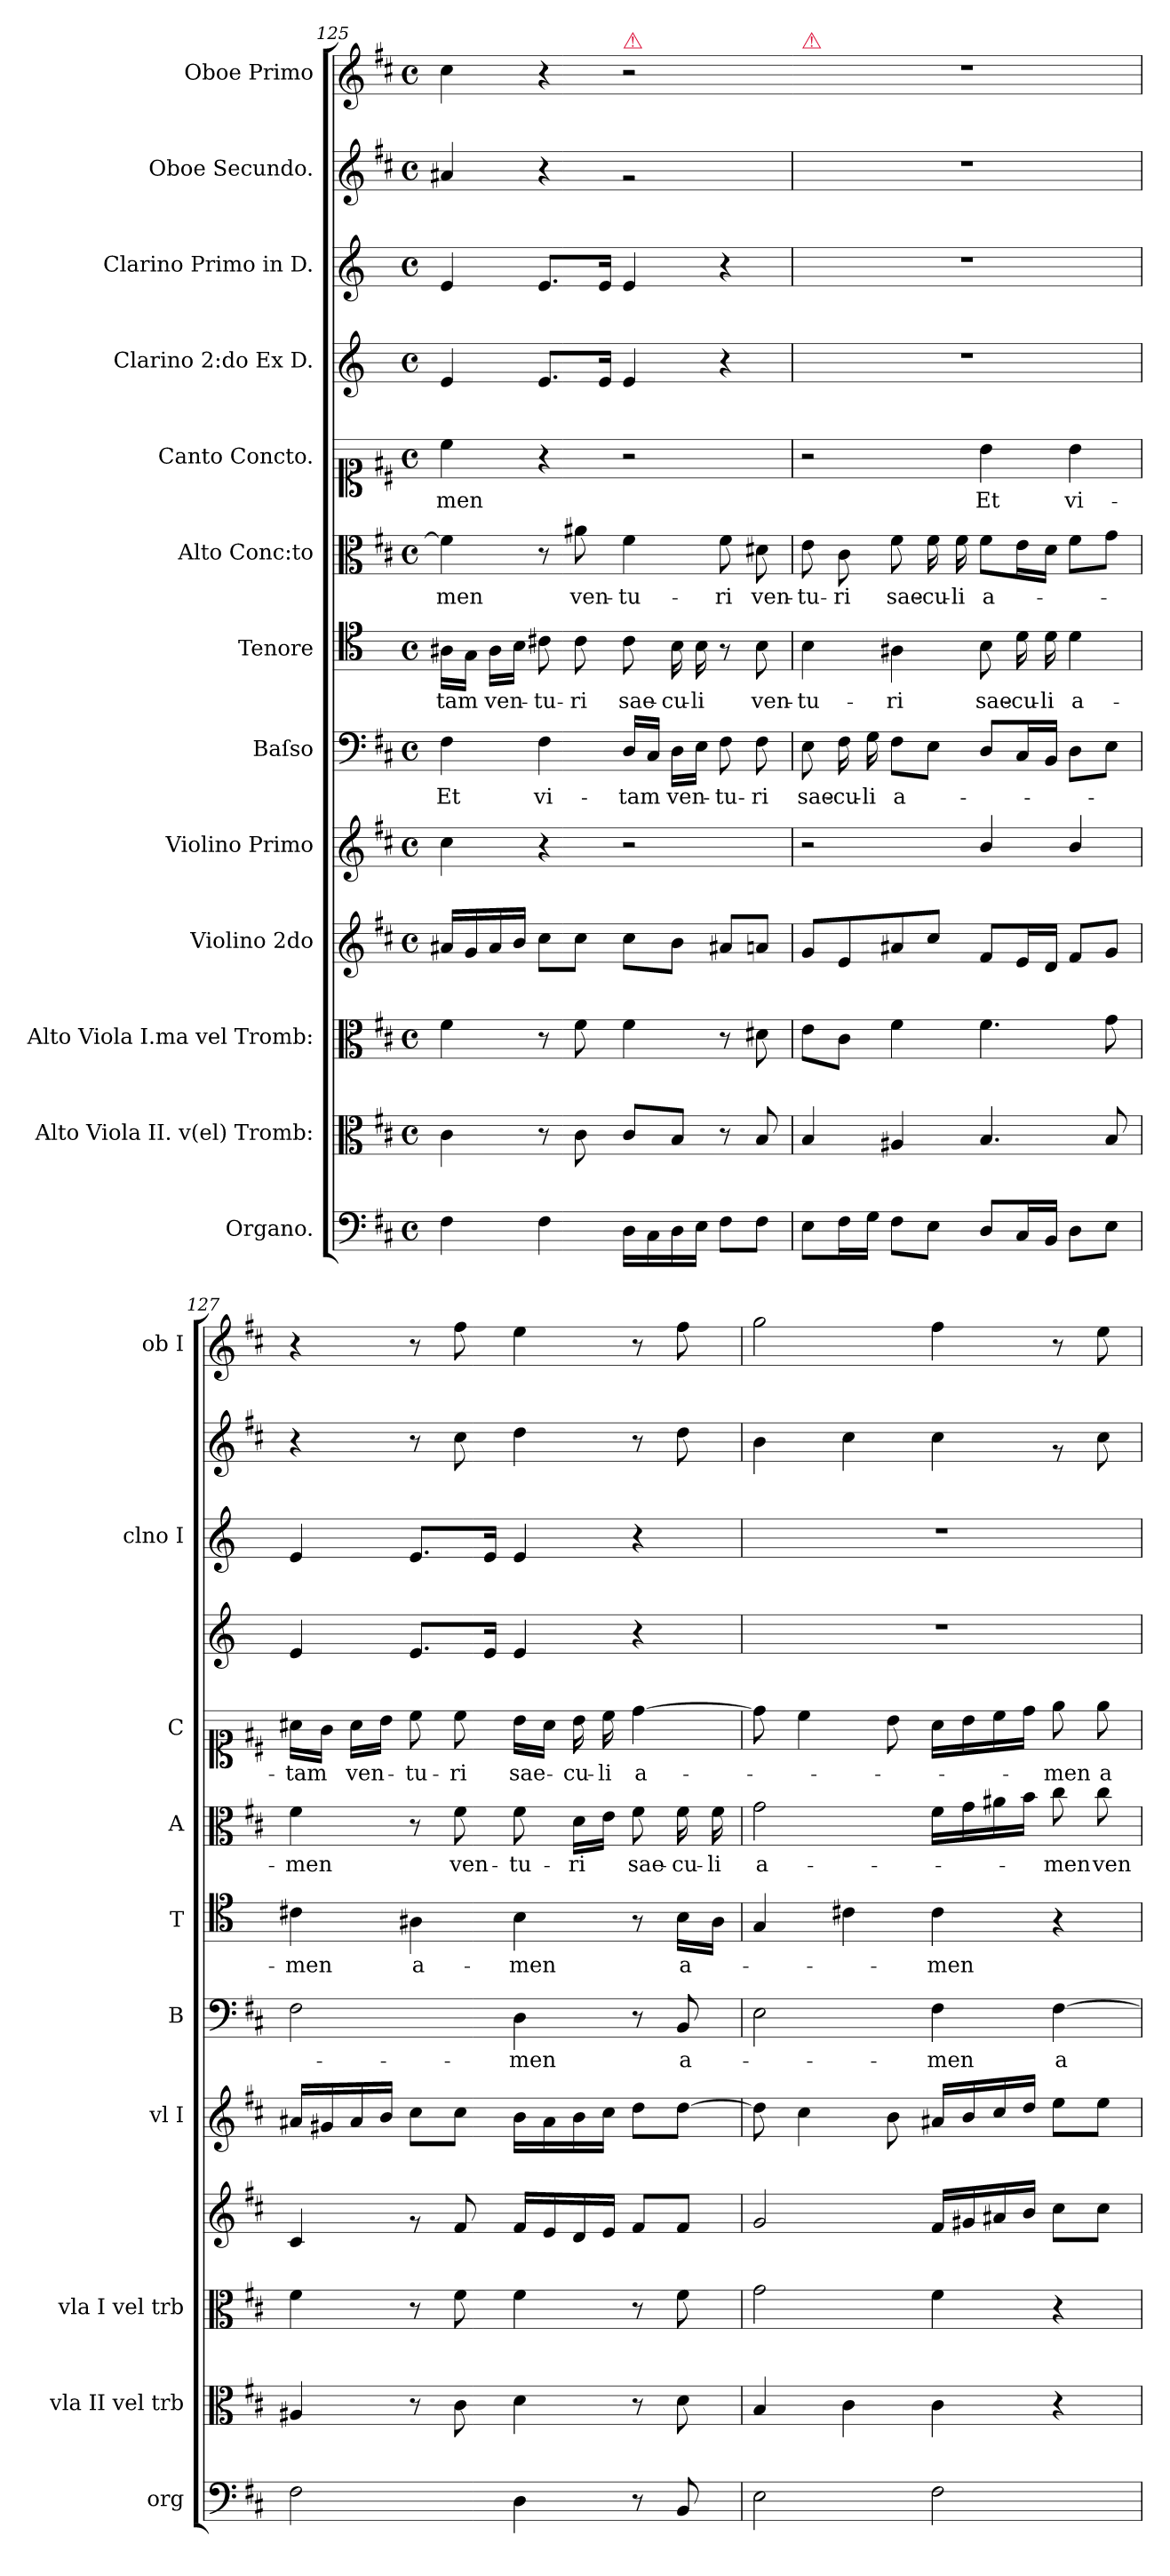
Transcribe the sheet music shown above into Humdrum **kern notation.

**kern	**kern	**kern	**kern	**kern	**kern	**text	**kern	**text	**kern	**text	**kern	**text	**kern	**kern	**kern	**kern
*part13	*part12	*part11	*part10	*part9	*part8	*part8	*part7	*part7	*part6	*part6	*part5	*part5	*part4	*part3	*part2	*part1
*staff13	*staff12	*staff11	*staff10	*staff9	*staff8	*staff8	*staff7	*staff7	*staff6	*staff6	*staff5	*staff5	*staff4	*staff3	*staff2	*staff1
*I"Organo.	*I"Alto Viola II. v(el) Tromb:	*I"Alto Viola I.ma vel Tromb:	*I"Violino 2do	*I"Violino Primo	*I"Baſso	*	*I"Tenore	*	*I"Alto Conc:to	*	*I"Canto Concto.	*	*I"Clarino 2:do Ex D.	*I"Clarino Primo in D.	*I"Oboe Secundo.	*I"Oboe Primo
*I'org	*I'vla II vel trb	*I'vla I vel trb	*	*I'vl I	*I'B	*	*I'T	*	*I'A	*	*I'C	*	*	*I'clno I	*	*I'ob I
*clefF4	*clefC3	*clefC3	*clefG2	*clefG2	*clefF4	*	*clefC4	*	*clefC3	*	*clefC1	*	*clefG2	*clefG2	*clefG2	*clefG2
*	*	*	*	*	*	*	*	*	*	*	*	*	*ITrd-1c-2	*ITrd-1c-2	*	*
*k[f#c#]	*k[f#c#]	*k[f#c#]	*k[f#c#]	*k[f#c#]	*k[f#c#]	*	*k[]	*	*k[f#c#]	*	*k[f#c#]	*	*k[f#c#]	*k[f#c#]	*k[f#c#]	*k[f#c#]
*M4/4	*M4/4	*M4/4	*M4/4	*M4/4	*M4/4	*	*M4/4	*	*M4/4	*	*M4/4	*	*M4/4	*M4/4	*M4/4	*M4/4
*met(c)	*met(c)	*met(c)	*met(c)	*met(c)	*met(c)	*	*met(c)	*	*met(c)	*	*met(c)	*	*met(c)	*met(c)	*met(c)	*met(c)
=125	=125	=125	=125	=125	=125	=125	=125	=125	=125	=125	=125	=125	=125	=125	=125	=125
4F#\	4c#\	4f#\	16a#X/LL	4cc#\	4F#\	Et	16A#X\LL	-tam	4f#\]	-men	4cc#\	-men	4f#/	4f#/	4a#X/	4cc#\
.	.	.	16g/	.	.	.	16G\JJ	.	.	.	.	.	.	.	.	.
.	.	.	16a#/	.	.	.	16A#\LL	ven-	.	.	.	.	.	.	.	.
.	.	.	16b/JJ	.	.	.	16B\JJ	.	.	.	.	.	.	.	.	.
4F#\	8r	8r	8cc#\L	4r	4F#\	vi-	8c#\	-tu-	8r	.	4r	.	8.f#/L	8.f#/L	4r	4r
.	8c#\	8f#\	8cc#\J	.	.	.	8c#\	-ri	8a#X\	ven-	.	.	.	.	.	.
.	.	.	.	.	.	.	.	.	.	.	.	.	16f#/Jk	16f#/Jk	.	.
!	!	!	!	!	!	!	!	!	!	!	!	!	!	!	!	!LO:TX:a:color=crimson:t=⚠
16D\LL	8c#/L	4f#\	8cc#\L	2r	16D/LL	-tam	8c#\	sae-	4f#\	-tu-	2r	.	4f#/	4f#/	2rg	2r
16C#\	.	.	.	.	16C#/JJ	.	.	.	.	.	.	.	.	.	.	.
16D\	8B/J	.	8b\J	.	16D\LL	ven-	16B\	-cu-	.	.	.	.	.	.	.	.
16E\JJ	.	.	.	.	16E\JJ	.	16B\	-li	.	.	.	.	.	.	.	.
8F#\L	8r	8r	8a#X/L	.	8F#\	-tu-	8r	.	8f#\	-ri	.	.	4r	4r	.	.
!	!	!	!	!	!	!	!	!	!	!LO:LY:i	!	!	!	!	!	!
8F#\J	8B/	8d#X\	8an/J	.	8F#\	-ri	8B\	ven-	8d#X\	ven-	.	.	.	.	.	.
=126	=126	=126	=126	=126	=126	=126-	=126	=126-	=126	=126-	=126	=126-	=126	=126	=126	=126-
!	!	!	!	!	!	!	!	!	!	!	!	!	!	!	!	!LO:TX:a:color=crimson:t=⚠
!	!	!	!	!	!	!	!	!	!	!LO:LY:i	!	!	!	!	!	!
8E\L	4B/	8e\L	8g/L	2r	8E\	sae-	4B\	-tu-	8e\	-tu-	2r	.	1r	1r	1r	1r
!	!	!	!	!	!	!	!	!	!	!LO:LY:i	!	!	!	!	!	!
16F#\L	.	8c#\J	8e/	.	16F#\	-cu-	.	.	8c#\	-ri	.	.	.	.	.	.
16G\JJ	.	.	.	.	16G\	-li	.	.	.	.	.	.	.	.	.	.
8F#\L	4A#X/	4f#\	8a#X/	.	8F#\L	a-	4A#X\	-ri	8f#\	sae-	.	.	.	.	.	.
8E\J	.	.	8cc#/J	.	8E\J	.	.	.	16f#\	-cu-	.	.	.	.	.	.
.	.	.	.	.	.	.	.	.	16f#\	-li	.	.	.	.	.	.
8D/L	4.B/	4.f#\	8f#/L	4b/	8D/L	.	8B\	sae-	8f#\L	a-	4b\	Et	.	.	.	.
16C#/L	.	.	16e/L	.	16C#/L	.	16d\	-cu-	16e\L	.	.	.	.	.	.	.
16BB/JJ	.	.	16d/JJ	.	16BB/JJ	.	16d\	-li	16d\JJ	.	.	.	.	.	.	.
8D\L	.	.	8f#/L	4b/	8D\L	.	4d\	a-	8f#\L	.	4b\	vi-	.	.	.	.
8E\J	8B/	8g\	8g/J	.	8E\J	.	.	.	8g\J	.	.	.	.	.	.	.
=127	=127	=127	=127	=127	=127	=127	=127	=127	=127	=127	=127	=127	=127	=127	=127	=127
2F#\	4A#X/	4f#\	4c#/	16a#X/LL	2F#\	.	4c#\	-men	4f#\	-men	16a#X\LL	-tam	4f#/	4f#/	4r	4r
.	.	.	.	16g#X/	.	.	.	.	.	.	16g\JJ	.	.	.	.	.
.	.	.	.	16a#/	.	.	.	.	.	.	16a#\LL	ven-	.	.	.	.
.	.	.	.	16b/JJ	.	.	.	.	.	.	16b\JJ	.	.	.	.	.
!	!	!	!	!	!	!	!	!LO:LY:i	!	!	!	!	!	!	!	!
.	8r	8r	8rg	8cc#\L	.	.	4A#X\	a-	8r	.	8cc#\	-tu-	8.f#/L	8.f#/L	8r	8r
.	8c#\	8f#\	8f#/	8cc#\J	.	.	.	.	8f#\	ven-	8cc#\	-ri	.	.	8cc#\	8ff#\
.	.	.	.	.	.	.	.	.	.	.	.	.	16f#/Jk	16f#/Jk	.	.
!	!	!	!	!	!	!	!	!LO:LY:i	!	!	!	!	!	!	!	!
4D\	4d\	4f#\	16f#/LL	16b\LL	4D\	-men	4B\	-men	8f#\	-tu-	16b\LL	sae-	4f#/	4f#/	4dd\	4ee\
.	.	.	16e/	16a#\	.	.	.	.	.	.	16a#\JJ	.	.	.	.	.
.	.	.	16d/	16b\	.	.	.	.	16d\LL	-ri	16b\	-cu-	.	.	.	.
.	.	.	16e/JJ	16cc#\JJ	.	.	.	.	16e\JJ	.	16cc#\	-li	.	.	.	.
8r	8r	8r	8f#/L	8dd\L	8r	.	8r	.	8f#\	sae-	[4dd\	a-	4r	4r	8r	8r
8BB/	8d\	8f#\	8f#/J	[8dd\J	8BB/	a-	16B\LL	a-	16f#\	-cu-	.	.	.	.	8dd\	8ff#\
.	.	.	.	.	.	.	16A#\JJ	.	16f#\	-li	.	.	.	.	.	.
=128	=128	=128	=128	=128	=128	=128	=128	=128	=128	=128	=128	=128	=128	=128	=128	=128
2E\	4B/	2g\	2g/	8dd\]	2E\	.	4G/	.	2g\	a-	8dd\]	.	1r	1r	4b\	2gg\
.	.	.	.	4cc#\	.	.	.	.	.	.	4cc#\	.	.	.	.	.
.	4c#\	.	.	.	.	.	4c#\	.	.	.	.	.	.	.	4cc#\	.
.	.	.	.	8b\	.	.	.	.	.	.	8b\	.	.	.	.	.
2F#\	4c#\	4f#\	16f#/LL	16a#X/LL	4F#\	-men	4c#\	-men	16f#\LL	.	16a\LL	.	.	.	4cc#\	4ff#\
.	.	.	16g#X/	16b/	.	.	.	.	16g\	.	16b\	.	.	.	.	.
.	.	.	16a#X/	16cc#/	.	.	.	.	16a#X\	.	16cc#\	.	.	.	.	.
.	.	.	16b/JJ	16dd/JJ	.	.	.	.	16b\JJ	.	16dd\JJ	.	.	.	.	.
.	4r	4r	8cc#\L	8ee\L	[4F#\	a-	4r	.	8cc#\	-men	8ee\	-men	.	.	8rg	8r
.	.	.	8cc#\J	8ee\J	.	.	.	.	8cc#\	ven-	8ee\	a-	.	.	8cc#\	8ee\
=	=	=	=	=	=	=	=	=	=	=	=	=	=	=	=	=
*-	*-	*-	*-	*-	*-	*-	*-	*-	*-	*-	*-	*-	*-	*-	*-	*-
